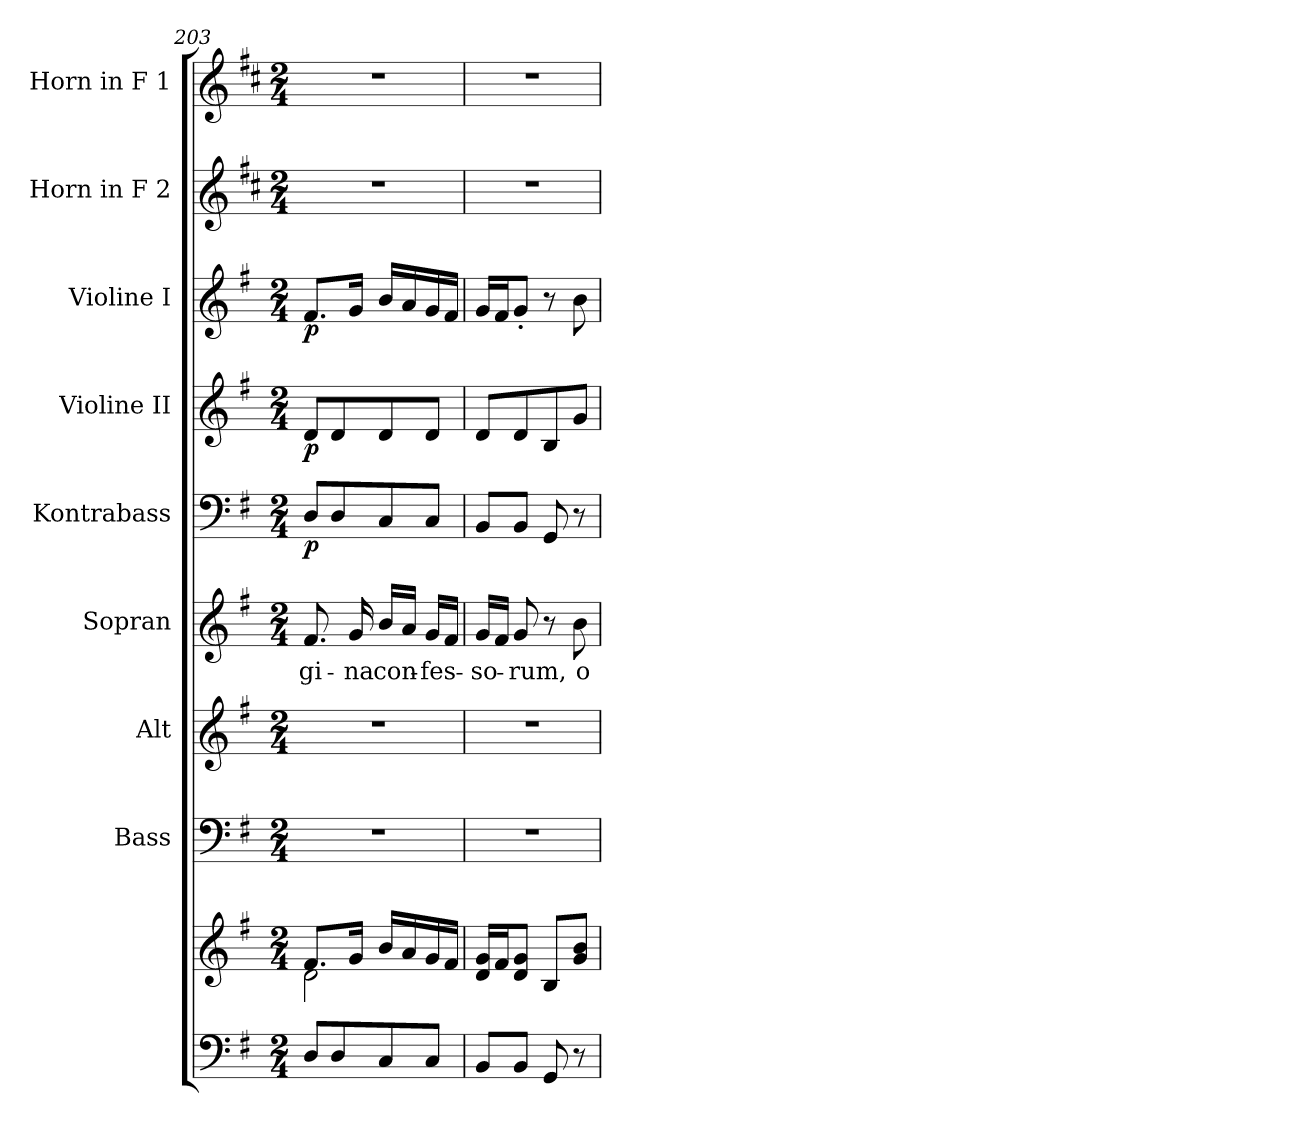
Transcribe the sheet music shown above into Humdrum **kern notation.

**kern	**kern	**kern	**kern	**kern	**text	**kern	**dynam	**kern	**dynam	**kern	**dynam	**kern	**kern
*part9	*part9	*part8	*part7	*part6	*part6	*part5	*part5	*part4	*part4	*part3	*part3	*part2	*part1
*staff10	*staff9	*staff8	*staff7	*staff6	*staff6	*staff5	*staff5	*staff4	*staff4	*staff3	*staff3	*staff2	*staff1
*	*	*I"Bass	*I"Alt	*I"Sopran	*	*I"Kontrabass	*	*I"Violine II	*	*I"Violine I	*	*I"Horn in F 2	*I"Horn in F 1
*	*	*I'B.	*I'A.	*I'S.	*	*I'Kb.	*	*I'Vl. II	*	*I'Vl. I	*	*I'Hrn. 2	*I'Hrn. 1
*clefF4	*clefG2	*clefF4	*clefG2	*clefG2	*	*clefF4	*	*clefG2	*	*clefG2	*	*clefG2	*clefG2
*	*	*	*	*	*	*ITrd7c12	*	*	*	*	*	*ITrd4c7	*ITrd4c7
*k[f#]	*k[f#]	*k[f#]	*k[f#]	*k[f#]	*	*k[f#]	*	*k[f#]	*	*k[f#]	*	*k[f#]	*k[f#]
*G:	*G:	*G:	*G:	*G:	*	*G:	*	*G:	*	*G:	*	*G:	*G:
*M2/4	*M2/4	*M2/4	*M2/4	*M2/4	*	*M2/4	*	*M2/4	*	*M2/4	*	*M2/4	*M2/4
=203	=203	=203	=203	=203	=203	=203	=203	=203	=203	=203	=203	=203	=203
*	*^	*	*	*	*	*	*	*	*	*	*	*	*
!	!	!	!	!	!	!LO:LY:b	!	!LO:DY:b	!	!LO:DY:b	!	!LO:DY:b	!	!
8D/L	8.f#/L	2d\	2r	2r	8.f#/	-gi-	8DD/L	p	8d/L	p	8.f#/L	p	2r	2r
8D/	.	.	.	.	.	.	8DD/	.	8d/	.	.	.	.	.
!	!	!	!	!	!	!LO:LY:b	!	!	!	!	!	!	!	!
.	16g/Jk	.	.	.	16g/	-na	.	.	.	.	16g/Jk	.	.	.
!	!	!	!	!	!	!LO:LY:b	!	!	!	!	!	!	!	!
8C/	16b/LL	.	.	.	16b/LL	con-	8CC/	.	8d/	.	16b/LL	.	.	.
.	16a/	.	.	.	16a/JJ	.	.	.	.	.	16a/	.	.	.
!	!	!	!	!	!	!LO:LY:b	!	!	!	!	!	!	!	!
8C/J	16g/	.	.	.	16g/LL	-fes-	8CC/J	.	8d/J	.	16g/	.	.	.
.	16f#/JJ	.	.	.	16f#/JJ	.	.	.	.	.	16f#/JJ	.	.	.
*	*v	*v	*	*	*	*	*	*	*	*	*	*	*	*
!!LO:PB:g=z
=204	=204	=204	=204	=204	=204	=204	=204	=204	=204	=204	=204	=204	=204
!	!	!	!	!	!LO:LY:b	!	!	!	!	!	!	!	!
8BB/L	16d/ 16g/LL	2r	2r	16g/LL	-so-	8BBB/L	.	8d/L	.	16g/LL	.	2r	2r
.	16f#/J	.	.	16f#/JJ	.	.	.	.	.	16f#/J	.	.	.
!	!	!	!	!	!LO:LY:b	!	!	!	!	!	!	!	!
8BB/J	8d/ 8g/J	.	.	8g/	-rum,	8BBB/J	.	8d/	.	8g'</J	.	.	.
8GG/	8B/L	.	.	8r	.	8GGG/	.	8B/	.	8r	.	.	.
!	!	!	!	!	!LO:LY:b	!	!	!	!	!	!	!	!
8r	8g/ 8b/J	.	.	8b\	o-	8r	.	8g/J	.	8b\	.	.	.
=	=	=	=	=	=	=	=	=	=	=	=	=	=
*-	*-	*-	*-	*-	*-	*-	*-	*-	*-	*-	*-	*-	*-
